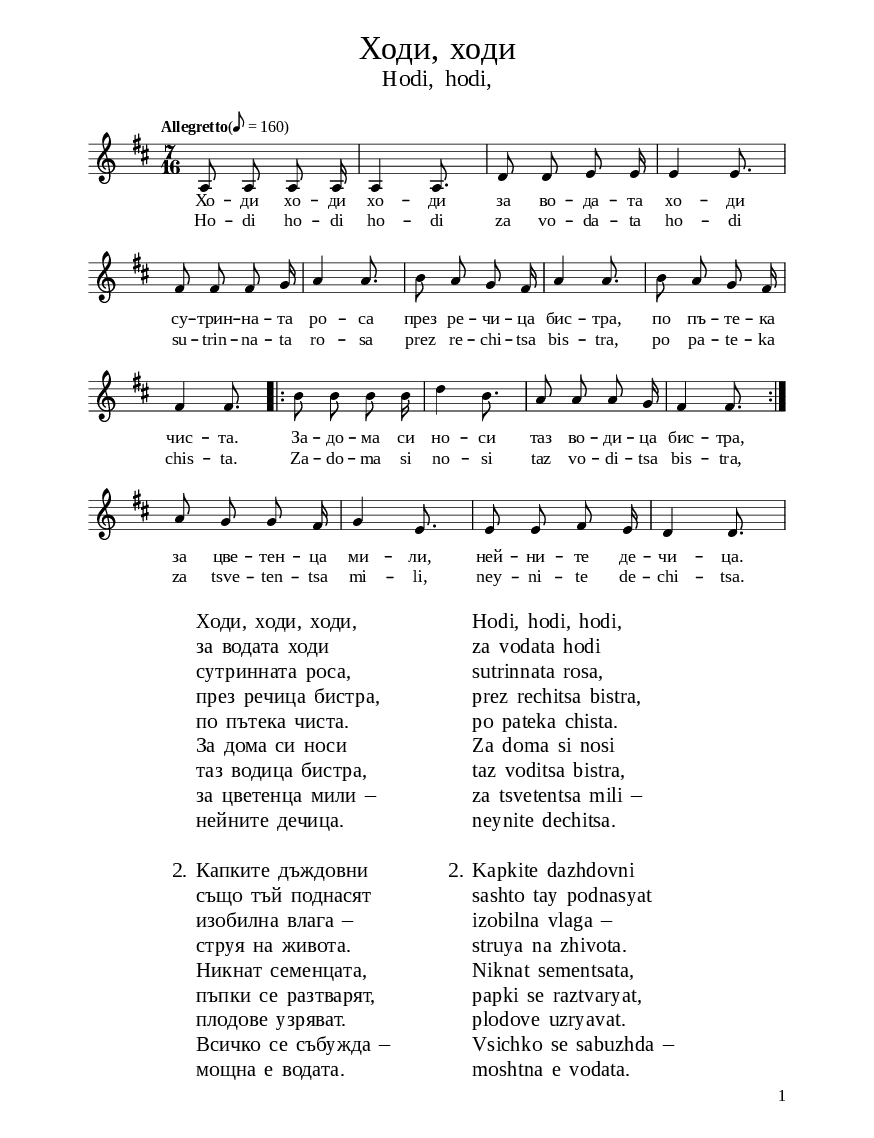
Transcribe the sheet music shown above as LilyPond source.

\version "2.18.2"

\paper {
  #(set-paper-size "a5")
}

\bookpart {
\paper {
  print-all-headers = ##t
  print-page-number = ##t
  print-first-page-number = ##t

  % put page numbers on the bottom
  oddHeaderMarkup = \markup ""
  evenHeaderMarkup = \markup ""
  oddFooterMarkup = \markup
    \fill-line {
      ""
      \on-the-fly #print-page-number-check-first \fromproperty #'page:page-number-string
    }
  evenFooterMarkup = \markup
    \fill-line {
      \on-the-fly #print-page-number-check-first \fromproperty #'page:page-number-string
      ""
    }

  left-margin = 1.5\cm
  right-margin = 1.5\cm
  top-margin = 1.6\cm
  bottom-margin = 1.2\cm
  ragged-bottom = ##t % do not spread the staves to fill the whole vertical space

  % change lyrics and titles font (affects notes also)
  fonts =
    #(make-pango-font-tree
     "Times New Roman"
     "DejaVu Sans"
     "DejaVu Sans Mono"
     (/ (* staff-height pt) 3.6))

  % change distance between staves
  system-system-spacing =
    #'((basic-distance . 12)
       (minimum-distance . 6)
       (padding . 1)
       (stretchability . 12))
}

\header {
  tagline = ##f
}

\score{
  \layout { 
    indent = 0.0\cm % remove first line indentation
    ragged-last = ##f % do not spread last line to fill the whole space
    \context {
      \Score
      \omit BarNumber %remove bar numbers
    } % context

    \context { % change staff size
      \Staff
      fontSize = #+0 % affects notes size only
      \override StaffSymbol #'staff-space = #(magstep -3)
      \override StaffSymbol #'thickness = #0.5
      \override BarLine #'hair-thickness = #1
      %\override StaffSymbol #'ledger-line-thickness = #'(0 . 0)
    }

    \context { % adjust space between staff and lyrics and between the two lyric lines
      \Lyrics
      \override VerticalAxisGroup.nonstaff-relatedstaff-spacing = #'((basic-distance . 4.5))
      \override VerticalAxisGroup.nonstaff-nonstaff-spacing = #'((minimum-distance . 2))
    }
  } % layout

 \new Voice \absolute  {
  \clef treble
  \key d \major
  \time 7/16
  \tempo \markup { % make tempo note smaller
    \concat { "Allegretto" \normal-text { "(" }
      \teeny \general-align #Y #DOWN \note #"8" #0.8
      \normal-text { " = 160)" }
    }
  }  
  
 
a8 a8 a8 a16 | a4 a8. | d'8 d'8 e'8 e'16 | e'4 e'8. | \break

fis'8 fis'8 fis'8 g'16 | a'4 a'8. | b'8 a'8 g'8 fis'16 | a'4 a'8. | b'8 a'8 g'8 fis'16 | \break

fis'4 fis'8. | \repeat volta 2 { b'8 b'8 b'8 b'16| d''4 b'8. | a'8 a'8 a'8 g'16 | fis'4 fis'8. | } \break

a'8 g'8 g'8 fis'16 | g'4 e'8. | e'8 e'8 fis'8 e'16 | d'4 d'8. | \break
 
  
  }
\addlyrics {
    Хо -- ди хо -- ди хо -- ди за во -- да -- та хо -- ди
                   
                   су -- трин -- на -- та ро -- са през ре -- чи -- ца бис -- тра, по пъ -- те -- ка
                   
                   чис -- та. За -- до -- ма  си но -- си  таз во -- ди -- ца бис -- тра,
                   
                   за цве -- тен -- ца ми -- ли, ней -- ни -- те де -- чи -- ца. 
  }
  \addlyrics { Ho -- di ho -- di ho -- di za vo -- da -- ta ho -- di
                   
                   su -- trin -- na -- ta ro -- sa prez re -- chi -- tsa bis -- tra, po pa -- te -- ka
                   
                   chis -- ta. Za -- do -- ma  si no -- si  taz vo -- di -- tsa bis -- tra,
                   
                   za tsve -- ten -- tsa mi -- li, ney -- ni -- te de -- chi -- tsa.    }
  
  \header {
    title = \markup \column \normal-text \fontsize #2.5 {
              \center-align
              \line { Ходи, ходи}
              \vspace #-0.6
              \center-align
              \line \fontsize #-3 { Hodi, hodi, }
              \vspace #-0.8
              \center-align
              \line \fontsize #-3 { " " }
            }
  }
  
  \midi{}

} % score



\markup \fontsize #+2.5 {
    \hspace #8
    \override #'(baseline-skip . 2.4) % affects space between column lines
    \column {
       
	   
	   \line { "   " Ходи, ходи, ходи,}
	  \line { "   " за водата ходи}
 \line { "   "сутринната роса, }
\line { "   " през речица бистра, }
 \line { "   "по пътека чиста. }
 \line { "   "За дома си носи }
\line { "   " таз водица бистра,   }    
 \line { "   "за цветенца мили –}
\line { "   " нейните дечица.}
  \line { " " }
 \line { 2. Капките дъждовни}
 \line { "   "също тъй поднасят}
\line { "   "изобилна влага – }
\line { "   "струя на живота. }
\line { "   "Никнат семенцата, }
\line { "   "пъпки се разтварят,}
\line { "   "плодове узряват.}    
\line { "   "Всичко се събужда – }
\line { "   "мощна е водата. }
      
    }

    \hspace #5
    \override #'(baseline-skip . 2.4)
    \column {
            	   \line { "   " Hodi, hodi, hodi,}
	  \line { "   " za vodata hodi}
 \line { "   "sutrinnata rosa, }
\line { "   " prez rechitsa bistra, }
 \line { "   "po pateka chista. }
 \line { "   "Za doma si nosi }
\line { "   " taz voditsa bistra,   }    
 \line { "   "za tsvetentsa mili –}
\line { "   " neynite dechitsa.}
  \line { " " }
 \line { 2. Kapkite dazhdovni}
 \line { "   "sashto tay podnasyat}
\line { "   "izobilna vlaga – }
\line { "   "struya na zhivota. }
\line { "   "Niknat sementsata, }
\line { "   "papki se raztvaryat,}
\line { "   "plodove uzryavat.}    
\line { "   "Vsichko se sabuzhda – }
\line { "   "moshtna e vodata. }
    
    } %column
} % markup

\pageBreak

% include foreign translation(s) of the song
\version "2.18.2"

\markup \fill-line { \fontsize #6 "Lauf, lauf" }
\markup \null
\markup \null
\markup \fontsize #+2.5 {
    \hspace #16
    \override #'(baseline-skip . 2)
    \column {
     \line { " " }
     
	 
	   \line { " "1. Lauf, lauf, lauf, }

  \line { " "lauf für Wasser,}

  \line { " "im Morgentau, }

  \line { " "durch einen kristallklaren Bach,}

  \line { " "auf einem reinen Pfad. }

  \line { " "Bringe dieses klare Wasser nach Hause, }

  \line { " "zu den schönen Blümchen, }

  \line { " "seinen kleinen Kindern.}
    }
}


} % bookpart
